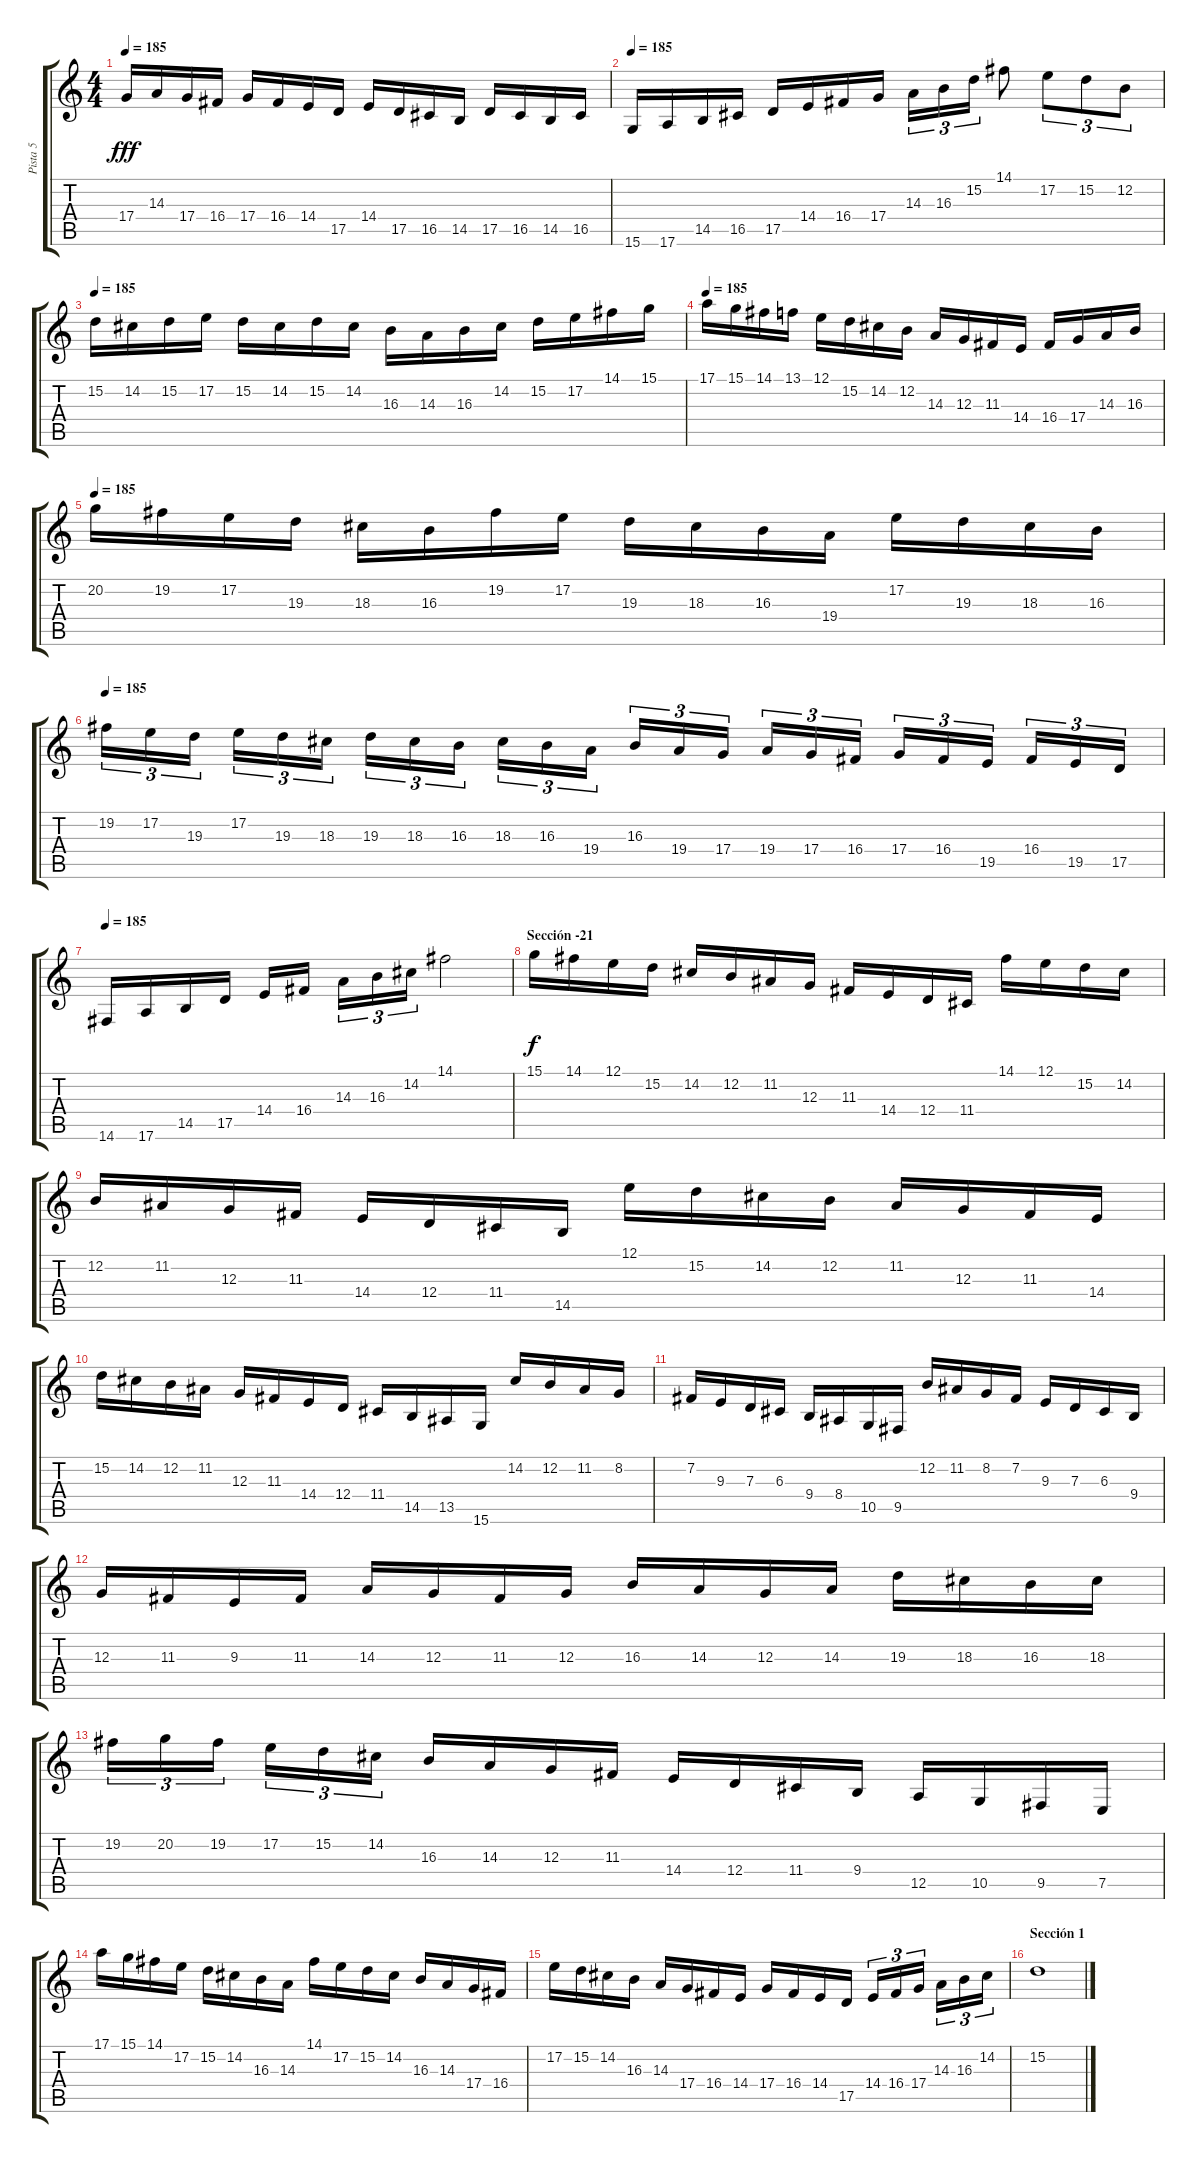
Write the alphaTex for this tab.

\track ("Pista 5" "Pista 5") {instrument lead2sawtooth}
\staff {score tabs}
\tuning (E4 B3 G3 D3 A2 E2) {hide}
\ts (4 4)
\tempo 185
\clef g2
\ks c
17.4.16{dy fff} 14.3.16 17.4.16 16.4.16 17.4.16 16.4.16 14.4.16 17.5.16 14.4.16 17.5.16 16.5.16 14.5.16 17.5.16 16.5.16 14.5.16 16.5.16 |
\tempo 185
15.6.16 17.6.16 14.5.16 16.5.16 17.5.16 14.4.16 16.4.16 17.4.16 14.3.16{tu (3 2)} 16.3.16{tu (3 2)} 15.2.16{tu (3 2)} 14.1.8 17.2.8{tu (3 2)} 15.2.8{tu (3 2)} 12.2.8{tu (3 2)} |
\tempo 185
15.2.16 14.2.16 15.2.16 17.2.16 15.2.16 14.2.16 15.2.16 14.2.16 16.3.16 14.3.16 16.3.16 14.2.16 15.2.16 17.2.16 14.1.16 15.1.16 |
\tempo 185
17.1.16 15.1.16 14.1.16 13.1.16 12.1.16 15.2.16 14.2.16 12.2.16 14.3.16 12.3.16 11.3.16 14.4.16 16.4.16 17.4.16 14.3.16 16.3.16 |
\tempo 185
20.2.16 19.2.16 17.2.16 19.3.16 18.3.16 16.3.16 19.2.16 17.2.16 19.3.16 18.3.16 16.3.16 19.4.16 17.2.16 19.3.16 18.3.16 16.3.16 |
\tempo 185
19.2.16{tu (3 2)} 17.2.16{tu (3 2)} 19.3.16{tu (3 2)} 17.2.16{tu (3 2)} 19.3.16{tu (3 2)} 18.3.16{tu (3 2)} 19.3.16{tu (3 2)} 18.3.16{tu (3 2)} 16.3.16{tu (3 2)} 18.3.16{tu (3 2)} 16.3.16{tu (3 2)} 19.4.16{tu (3 2)} 16.3.16{tu (3 2)} 19.4.16{tu (3 2)} 17.4.16{tu (3 2)} 19.4.16{tu (3 2)} 17.4.16{tu (3 2)} 16.4.16{tu (3 2)} 17.4.16{tu (3 2)} 16.4.16{tu (3 2)} 19.5.16{tu (3 2)} 16.4.16{tu (3 2)} 19.5.16{tu (3 2)} 17.5.16{tu (3 2)} |
\tempo 185
14.6.16 17.6.16 14.5.16 17.5.16 14.4.16 16.4.16 14.3.16{tu (3 2)} 16.3.16{tu (3 2)} 14.2.16{tu (3 2)} 14.1.2 |
\section ("" "Sección -21")
15.1.16{dy f} 14.1.16 12.1.16 15.2.16 14.2.16 12.2.16 11.2.16 12.3.16 11.3.16 14.4.16 12.4.16 11.4.16 14.1.16 12.1.16 15.2.16 14.2.16 |
12.2.16 11.2.16 12.3.16 11.3.16 14.4.16 12.4.16 11.4.16 14.5.16 12.1.16 15.2.16 14.2.16 12.2.16 11.2.16 12.3.16 11.3.16 14.4.16 |
15.2.16 14.2.16 12.2.16 11.2.16 12.3.16 11.3.16 14.4.16 12.4.16 11.4.16 14.5.16 13.5.16 15.6.16 14.2.16 12.2.16 11.2.16 8.2.16 |
7.2.16 9.3.16 7.3.16 6.3.16 9.4.16 8.4.16 10.5.16 9.5.16 12.2.16 11.2.16 8.2.16 7.2.16 9.3.16 7.3.16 6.3.16 9.4.16 |
12.3.16 11.3.16 9.3.16 11.3.16 14.3.16 12.3.16 11.3.16 12.3.16 16.3.16 14.3.16 12.3.16 14.3.16 19.3.16 18.3.16 16.3.16 18.3.16 |
19.2.16{tu (3 2)} 20.2.16{tu (3 2)} 19.2.16{tu (3 2)} 17.2.16{tu (3 2)} 15.2.16{tu (3 2)} 14.2.16{tu (3 2)} 16.3.16 14.3.16 12.3.16 11.3.16 14.4.16 12.4.16 11.4.16 9.4.16 12.5.16 10.5.16 9.5.16 7.5.16 |
17.1.16 15.1.16 14.1.16 17.2.16 15.2.16 14.2.16 16.3.16 14.3.16 14.1.16 17.2.16 15.2.16 14.2.16 16.3.16 14.3.16 17.4.16 16.4.16 |
17.2.16 15.2.16 14.2.16 16.3.16 14.3.16 17.4.16 16.4.16 14.4.16 17.4.16 16.4.16 14.4.16 17.5.16 14.4.16{tu (3 2)} 16.4.16{tu (3 2)} 17.4.16{tu (3 2)} 14.3.16{tu (3 2)} 16.3.16{tu (3 2)} 14.2.16{tu (3 2)} |
\section ("" "Sección 1")
15.2.1
